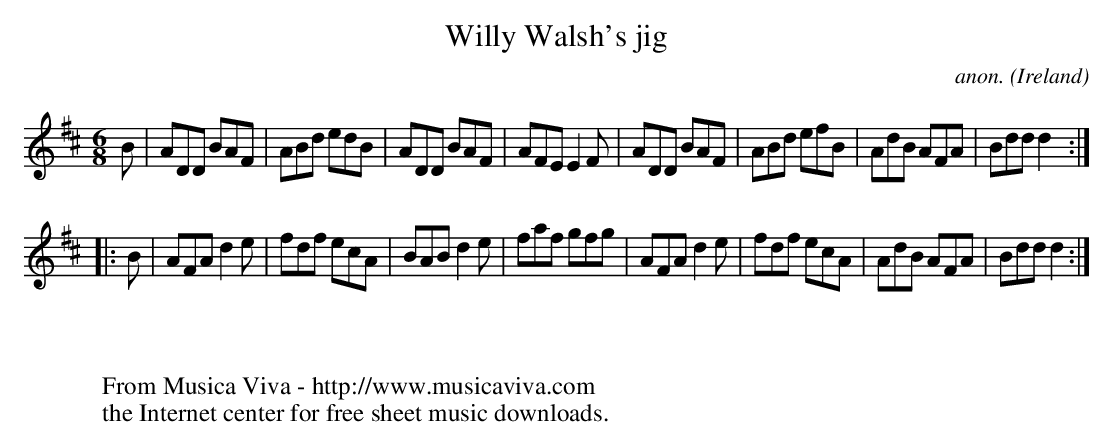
X:1
T:Willy Walsh's jig
C:anon.
O:Ireland
M:6/8
L:1/8
K:D
B|ADD BAF|ABd edB|ADD BAF|AFE E2F|ADD BAF|ABd efB|AdB AFA|Bdd d2:|
|:B|AFA d2e|fdf ecA|BAB d2e|faf gfg|AFA d2e|fdf ecA|AdB AFA|Bdd d2:|
W:
W:
W: From Musica Viva - http://www.musicaviva.com
W: the Internet center for free sheet music downloads.
